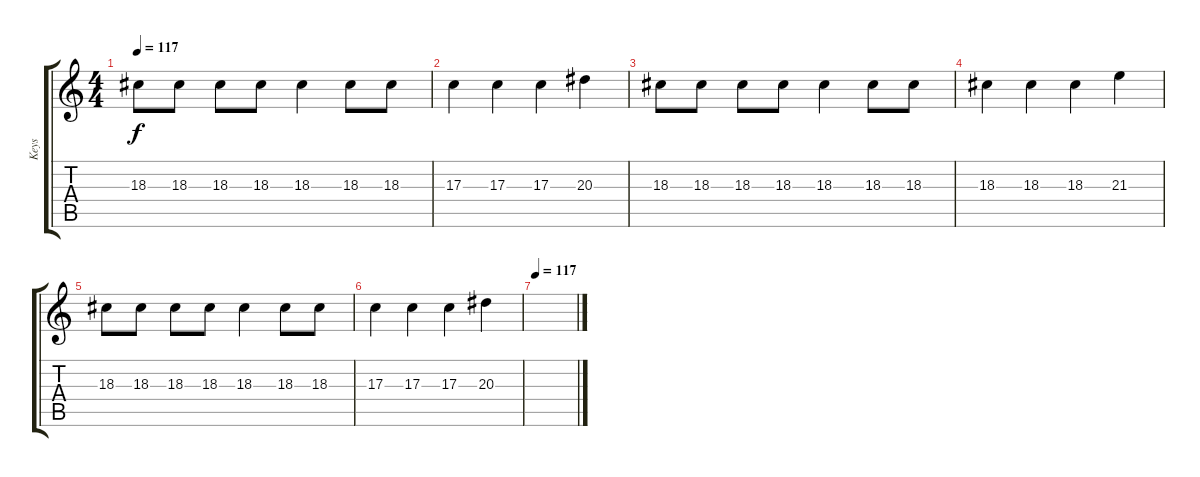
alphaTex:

\track ("Keys" "Keys") {instrument stringensemble1}
\staff {score tabs}
\tuning (E4 B3 G3 D3 A2 D2) {hide}
\ts (4 4)
\tempo 117
\clef g2
\ks c
18.3.8{dy f} 18.3.8 18.3.8 18.3.8 18.3.4 18.3.8 18.3.8 |
17.3.4 17.3.4 17.3.4 20.3.4 |
18.3.8 18.3.8 18.3.8 18.3.8 18.3.4 18.3.8 18.3.8 |
18.3.4 18.3.4 18.3.4 21.3.4 |
18.3.8 18.3.8 18.3.8 18.3.8 18.3.4 18.3.8 18.3.8 |
17.3.4 17.3.4 17.3.4 20.3.4 |
\tempo 117
